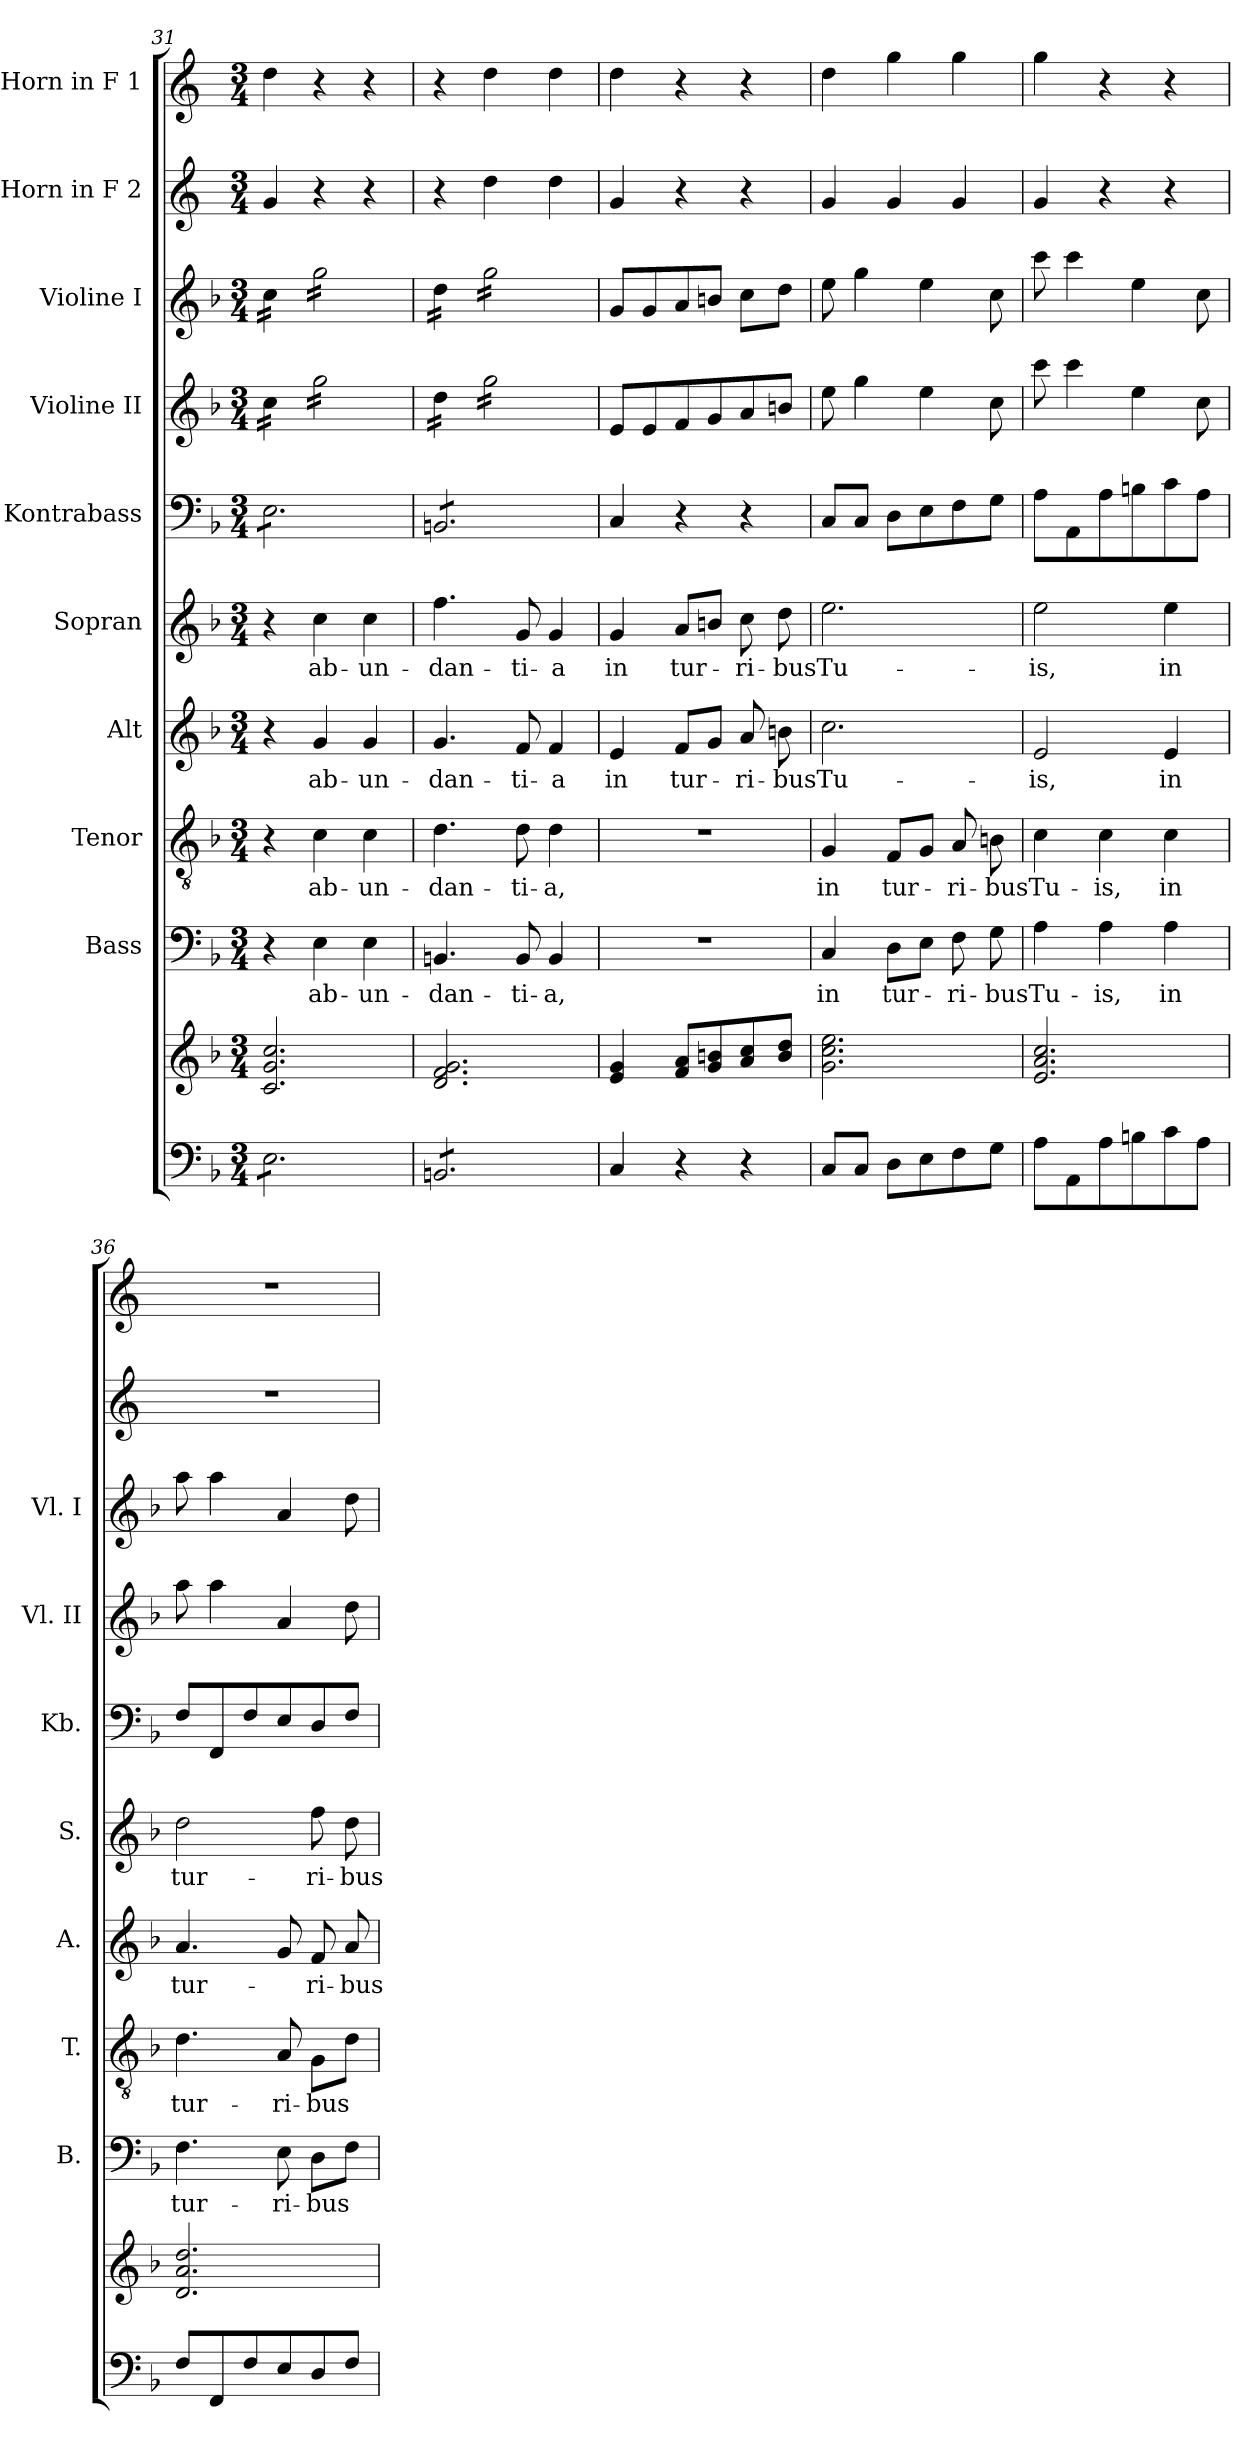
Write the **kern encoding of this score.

**kern	**kern	**kern	**text	**kern	**text	**kern	**text	**kern	**text	**kern	**kern	**kern	**kern	**kern
*part10	*part10	*part9	*part9	*part8	*part8	*part7	*part7	*part6	*part6	*part5	*part4	*part3	*part2	*part1
*staff11	*staff10	*staff9	*staff9	*staff8	*staff8	*staff7	*staff7	*staff6	*staff6	*staff5	*staff4	*staff3	*staff2	*staff1
*	*	*I"Bass	*	*I"Tenor	*	*I"Alt	*	*I"Sopran	*	*I"Kontrabass	*I"Violine II	*I"Violine I	*I"Horn in F 2	*I"Horn in F 1
*	*	*I'B.	*	*I'T.	*	*I'A.	*	*I'S.	*	*I'Kb.	*I'Vl. II	*I'Vl. I	*	*
*clefF4	*clefG2	*clefF4	*	*clefGv2	*	*clefG2	*	*clefG2	*	*clefF4	*clefG2	*clefG2	*clefG2	*clefG2
*	*	*	*	*	*	*	*	*	*	*ITrd7c12	*	*	*ITrd4c7	*ITrd4c7
*k[b-]	*k[b-]	*k[b-]	*	*k[b-]	*	*k[b-]	*	*k[b-]	*	*k[b-]	*k[b-]	*k[b-]	*k[b-]	*k[b-]
*F:	*F:	*F:	*	*F:	*	*F:	*	*F:	*	*F:	*F:	*F:	*F:	*F:
*M3/4	*M3/4	*M3/4	*	*M3/4	*	*M3/4	*	*M3/4	*	*M3/4	*M3/4	*M3/4	*M3/4	*M3/4
=31	=31	=31	=31	=31	=31	=31	=31	=31	=31	=31	=31	=31	=31	=31
*tremolo	*	*	*	*	*	*	*	*	*	*	*	*	*	*
*	*	*	*	*	*	*	*	*	*	*tremolo	*	*	*	*
*	*	*	*	*	*	*	*	*	*	*	*tremolo	*	*	*
*	*	*	*	*	*	*	*	*	*	*	*	*tremolo	*	*
8E\L	2.c/ 2.g/ 2.cc/	4r	.	4r	.	4r	.	4r	.	8EE\L	16cc\LL	16cc\LL	4c/	4g\
.	.	.	.	.	.	.	.	.	.	.	16cc\	16cc\	.	.
8E\	.	.	.	.	.	.	.	.	.	8EE\	16cc\	16cc\	.	.
.	.	.	.	.	.	.	.	.	.	.	16cc\JJ	16cc\JJ	.	.
!	!	!	!LO:LY:b	!	!LO:LY:b	!	!LO:LY:b	!	!LO:LY:b	!	!	!	!	!
8E\	.	4E\	ab-	4c\	ab-	4g/	ab-	4cc\	ab-	8EE\	16gg\LL	16gg\LL	4r	4r
.	.	.	.	.	.	.	.	.	.	.	16gg\	16gg\	.	.
8E\	.	.	.	.	.	.	.	.	.	8EE\	16gg\	16gg\	.	.
.	.	.	.	.	.	.	.	.	.	.	16gg\	16gg\	.	.
!	!	!	!LO:LY:b	!	!LO:LY:b	!	!LO:LY:b	!	!LO:LY:b	!	!	!	!	!
8E\	.	4E\	-un-	4c\	-un-	4g/	-un-	4cc\	-un-	8EE\	16gg\	16gg\	4r	4r
.	.	.	.	.	.	.	.	.	.	.	16gg\	16gg\	.	.
8E\J	.	.	.	.	.	.	.	.	.	8EE\J	16gg\	16gg\	.	.
.	.	.	.	.	.	.	.	.	.	.	16gg\JJ	16gg\JJ	.	.
=32	=32	=32	=32	=32	=32	=32	=32	=32	=32	=32	=32	=32	=32	=32
!	!	!	!LO:LY:b	!	!LO:LY:b	!	!LO:LY:b	!	!LO:LY:b	!	!	!	!	!
8BBn/L	2.d/ 2.f/ 2.g/	4.BBn/	-dan-	4.d\	-dan-	4.g/	-dan-	4.ff\	-dan-	8BBBn/L	16dd\LL	16dd\LL	4r	4r
.	.	.	.	.	.	.	.	.	.	.	16dd\	16dd\	.	.
8BBn/	.	.	.	.	.	.	.	.	.	8BBBn/	16dd\	16dd\	.	.
.	.	.	.	.	.	.	.	.	.	.	16dd\JJ	16dd\JJ	.	.
8BBn/	.	.	.	.	.	.	.	.	.	8BBBn/	16gg\LL	16gg\LL	4g\	4g\
.	.	.	.	.	.	.	.	.	.	.	16gg\	16gg\	.	.
!	!	!	!LO:LY:b	!	!LO:LY:b	!	!LO:LY:b	!	!LO:LY:b	!	!	!	!	!
8BBn/	.	8BB/	-ti-	8d\	-ti-	8f/	-ti-	8g/	-ti-	8BBBn/	16gg\	16gg\	.	.
.	.	.	.	.	.	.	.	.	.	.	16gg\	16gg\	.	.
!	!	!	!LO:LY:b	!	!LO:LY:b	!	!LO:LY:b	!	!LO:LY:b	!	!	!	!	!
8BBn/	.	4BB/	-a,	4d\	-a,	4f/	-a	4g/	-a	8BBBn/	16gg\	16gg\	4g\	4g\
.	.	.	.	.	.	.	.	.	.	.	16gg\	16gg\	.	.
8BBn/J	.	.	.	.	.	.	.	.	.	8BBBn/J	16gg\	16gg\	.	.
*	*	*	*	*	*	*	*	*	*	*Xtremolo	*	*	*	*
*Xtremolo	*	*	*	*	*	*	*	*	*	*	*	*	*	*
.	.	.	.	.	.	.	.	.	.	.	16gg\JJ	16gg\JJ	.	.
*	*	*	*	*	*	*	*	*	*	*	*	*Xtremolo	*	*
*	*	*	*	*	*	*	*	*	*	*	*Xtremolo	*	*	*
=33	=33	=33	=33	=33	=33	=33	=33	=33	=33	=33	=33	=33	=33	=33
!	!	!	!	!	!	!	!LO:LY:b	!	!LO:LY:b	!	!	!	!	!
4C/	4e/ 4g/	2.r	.	2.r	.	4e/	in	4g/	in	4CC/	8e/L	8g/L	4c/	4g\
.	.	.	.	.	.	.	.	.	.	.	8e/	8g/	.	.
!	!	!	!	!	!	!	!LO:LY:b	!	!LO:LY:b	!	!	!	!	!
4r	8f/ 8a/L	.	.	.	.	8f/L	tur-	8a/L	tur-	4r	8f/	8a/	4r	4r
.	8g/ 8bn/	.	.	.	.	8g/J	.	8bn/J	.	.	8g/	8bn/J	.	.
!	!	!	!	!	!	!	!LO:LY:b	!	!LO:LY:b	!	!	!	!	!
4r	8a/ 8cc/	.	.	.	.	8a/	-ri-	8cc\	-ri-	4r	8a/	8cc\L	4r	4r
!	!	!	!	!	!	!	!LO:LY:b	!	!LO:LY:b	!	!	!	!	!
.	8b/ 8dd/J	.	.	.	.	8bn\	-bus	8dd\	-bus	.	8bn/J	8dd\J	.	.
=34	=34	=34	=34	=34	=34	=34	=34	=34	=34	=34	=34	=34	=34	=34
!	!	!	!LO:LY:b	!	!LO:LY:b	!	!LO:LY:b	!	!LO:LY:b	!	!	!	!	!
8C/L	2.g\ 2.cc\ 2.ee\	4C/	in	4G/	in	2.cc\	Tu-	2.ee\	Tu-	8CC/L	8ee\	8ee\	4c/	4g\
8C/J	.	.	.	.	.	.	.	.	.	8CC/J	4gg\	4gg\	.	.
!	!	!	!LO:LY:b	!	!LO:LY:b	!	!	!	!	!	!	!	!	!
8D\L	.	8D\L	tur-	8F/L	tur-	.	.	.	.	8DD\L	.	.	4c/	4cc\
8E\	.	8E\J	.	8G/J	.	.	.	.	.	8EE\	4ee\	4ee\	.	.
!	!	!	!LO:LY:b	!	!LO:LY:b	!	!	!	!	!	!	!	!	!
8F\	.	8F\	-ri-	8A/	-ri-	.	.	.	.	8FF\	.	.	4c/	4cc\
!	!	!	!LO:LY:b	!	!LO:LY:b	!	!	!	!	!	!	!	!	!
8G\J	.	8G\	-bus	8Bn\	-bus	.	.	.	.	8GG\J	8cc\	8cc\	.	.
=35	=35	=35	=35	=35	=35	=35	=35	=35	=35	=35	=35	=35	=35	=35
!	!	!	!LO:LY:b	!	!LO:LY:b	!	!LO:LY:b	!	!LO:LY:b	!	!	!	!	!
8A\L	2.e/ 2.a/ 2.cc/	4A\	Tu-	4c\	Tu-	2e/	-is,	2ee\	-is,	8AA\L	8ccc\	8ccc\	4c/	4cc\
8AA\	.	.	.	.	.	.	.	.	.	8AAA\	4ccc\	4ccc\	.	.
!	!	!	!LO:LY:b	!	!LO:LY:b	!	!	!	!	!	!	!	!	!
8A\	.	4A\	-is,	4c\	-is,	.	.	.	.	8AA\	.	.	4r	4r
8Bn\	.	.	.	.	.	.	.	.	.	8BBn\	4ee\	4ee\	.	.
!	!	!	!LO:LY:b	!	!LO:LY:b	!	!LO:LY:b	!	!LO:LY:b	!	!	!	!	!
8c\	.	4A\	in	4c\	in	4e/	in	4ee\	in	8C\	.	.	4r	4r
8A\J	.	.	.	.	.	.	.	.	.	8AA\J	8cc\	8cc\	.	.
!!LO:PB:g=z
=36	=36	=36	=36	=36	=36	=36	=36	=36	=36	=36	=36	=36	=36	=36
!	!	!	!LO:LY:b	!	!LO:LY:b	!	!LO:LY:b	!	!LO:LY:b	!	!	!	!	!
8F/L	2.d/ 2.a/ 2.dd/	4.F\	tur-	4.d\	tur-	4.a/	tur-	2dd\	tur-	8FF/L	8aa\	8aa\	2.r	2.r
8FF/	.	.	.	.	.	.	.	.	.	8FFF/	4aa\	4aa\	.	.
8F/	.	.	.	.	.	.	.	.	.	8FF/	.	.	.	.
!	!	!	!LO:LY:b	!	!LO:LY:b	!	!	!	!	!	!	!	!	!
8E/	.	8E\	-ri-	8A/	-ri-	8g/	.	.	.	8EE/	4a/	4a/	.	.
!	!	!	!LO:LY:b	!	!LO:LY:b	!	!LO:LY:b	!	!LO:LY:b	!	!	!	!	!
8D/	.	8D\L	-bus	8G\L	-bus	8f/	-ri-	8ff\	-ri-	8DD/	.	.	.	.
!	!	!	!	!	!	!	!LO:LY:b	!	!LO:LY:b	!	!	!	!	!
8F/J	.	8F\J	.	8d\J	.	8a/	-bus	8dd\	-bus	8FF/J	8dd\	8dd\	.	.
=	=	=	=	=	=	=	=	=	=	=	=	=	=	=
*-	*-	*-	*-	*-	*-	*-	*-	*-	*-	*-	*-	*-	*-	*-
